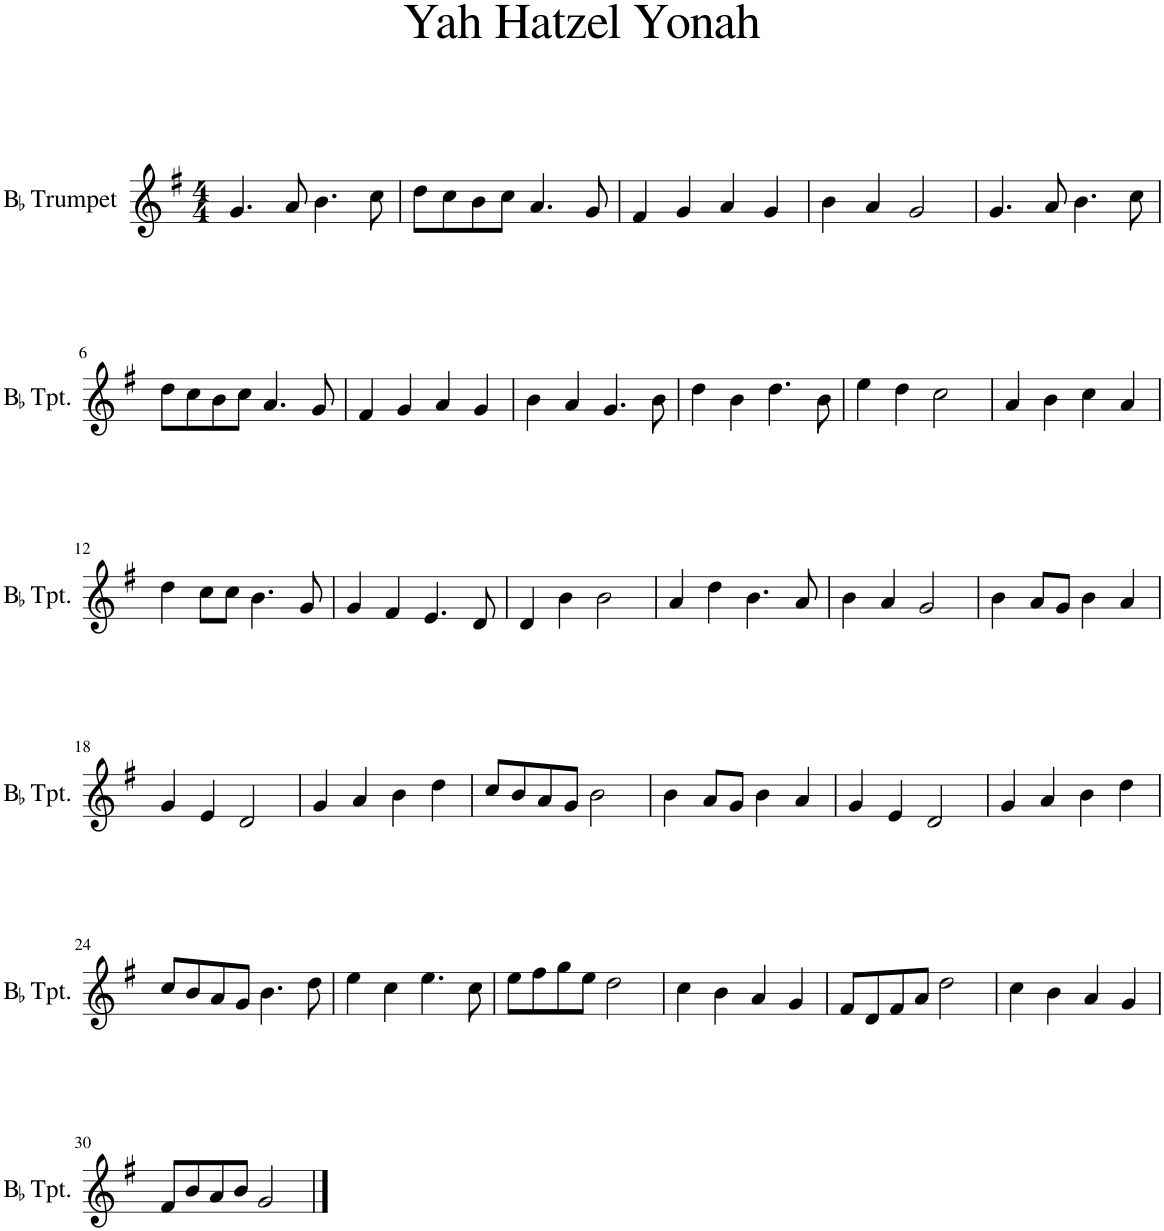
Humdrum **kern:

**kern
*part1
*staff1
*I"BaccidentalFlat Trumpet
*I'BaccidentalFlat Tpt.
*clefG2
*Trd1c2
*k[f#]
*M4/4
=1
4.g/
8a/
4.b\
8cc\
=2
8dd\L
8cc\
8b\
8cc\J
4.a/
8g/
=3
4f#/
4g/
4a/
4g/
=4
4b\
4a/
2g/
=5
4.g/
8a/
4.b\
8cc\
!!LO:LB:g=z
=6
8dd\L
8cc\
8b\
8cc\J
4.a/
8g/
=7
4f#/
4g/
4a/
4g/
=8
4b\
4a/
4.g/
8b\
=9
4dd\
4b\
4.dd\
8b\
=10
4ee\
4dd\
2cc\
=11
4a/
4b\
4cc\
4a/
!!LO:LB:g=z
=12
4dd\
8cc\L
8cc\J
4.b\
8g/
=13
4g/
4f#/
4.e/
8d/
=14
4d/
4b\
2b\
=15
4a/
4dd\
4.b\
8a/
=16
4b\
4a/
2g/
=17
4b\
8a/L
8g/J
4b\
4a/
!!LO:LB:g=z
=18
4g/
4e/
2d/
=19
4g/
4a/
4b\
4dd\
=20
8cc/L
8b/
8a/
8g/J
2b\
=21
4b\
8a/L
8g/J
4b\
4a/
=22
4g/
4e/
2d/
=23
4g/
4a/
4b\
4dd\
!!LO:LB:g=z
=24
8cc/L
8b/
8a/
8g/J
4.b\
8dd\
=25
4ee\
4cc\
4.ee\
8cc\
=26
8ee\L
8ff#\
8gg\
8ee\J
2dd\
=27
4cc\
4b\
4a/
4g/
=28
8f#/L
8d/
8f#/
8a/J
2dd\
=29
4cc\
4b\
4a/
4g/
!!LO:LB:g=z
=30
8f#/L
8b/
8a/
8b/J
2g/
==
*-
